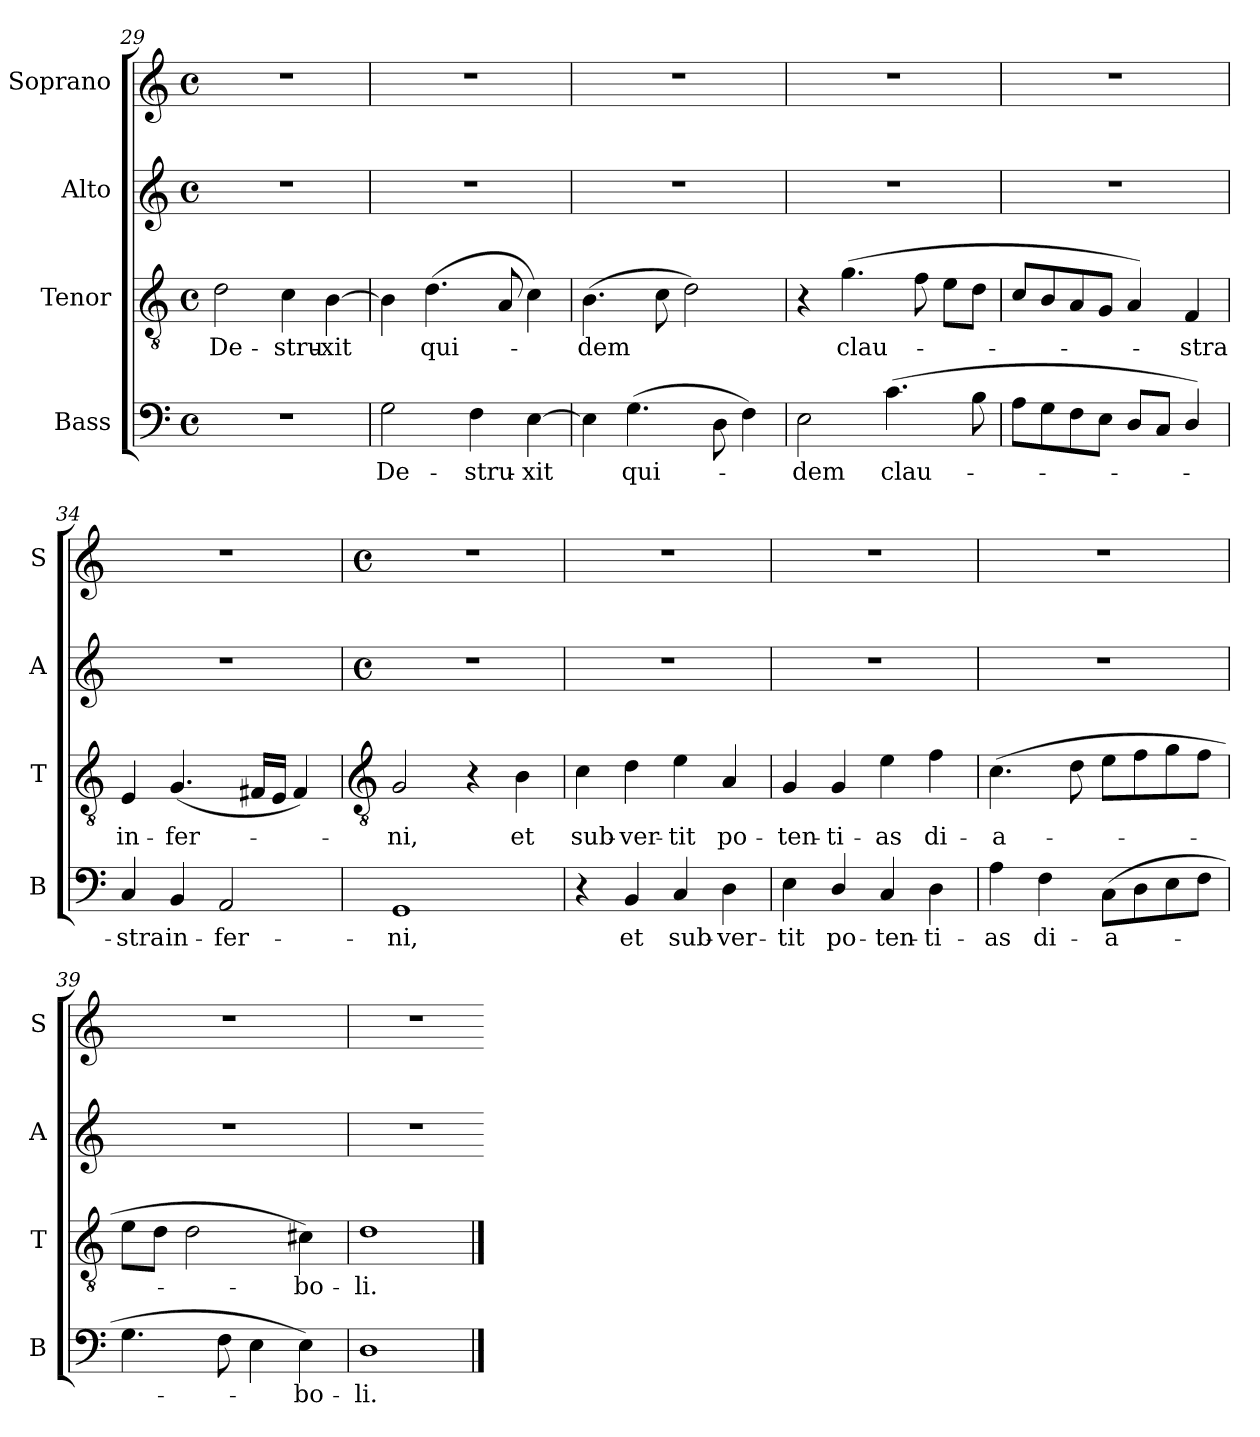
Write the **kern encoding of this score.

**kern	**text	**kern	**text	**kern	**kern
*part4	*part4	*part3	*part3	*part2	*part1
*staff4	*staff4	*staff3	*staff3	*staff2	*staff1
*I"Bass	*	*I"Tenor	*	*I"Alto	*I"Soprano
*I'B	*	*I'T	*	*I'A	*I'S
!!LO:LB:g=z
*clefF4	*	*clefGv2	*	*clefG2	*clefG2
*k[]	*	*k[]	*	*k[]	*k[]
*C:	*	*C:	*	*C:	*C:
*M4/4	*	*M4/4	*	*M4/4	*M4/4
*met(c)	*	*met(c)	*	*met(c)	*met(c)
=29	=29	=29	=29	=29	=29
!	!	!	!LO:LY:b	!	!
1r	.	2d	De-	1r	1r
!	!	!	!LO:LY:b	!	!
.	.	4c	-stru-	.	.
!	!	!	!LO:LY:b	!	!
.	.	[4B	-xit	.	.
=30	=30	=30	=30	=30	=30
!	!LO:LY:b	!	!	!	!
2G	De-	4B]	.	1r	1r
!	!	!	!LO:LY:b	!	!
.	.	(>4.d	qui-	.	.
!	!LO:LY:b	!	!	!	!
4F	-stru-	.	.	.	.
.	.	8A	.	.	.
!	!LO:LY:b	!	!	!	!
[4E	-xit	4c)	.	.	.
=31	=31	=31	=31	=31	=31
!	!	!	!LO:LY:b	!	!
4E]	.	(>4.B	dem	1r	1r
!	!LO:LY:b	!	!	!	!
(>4.G	qui-	.	.	.	.
.	.	8c	.	.	.
.	.	2d)	.	.	.
8D	.	.	.	.	.
4F)	.	.	.	.	.
=32	=32	=32	=32	=32	=32
!	!LO:LY:b	!	!	!	!
2E	dem	4r	.	1r	1r
!	!	!	!LO:LY:b	!	!
.	.	(<4.g	clau-	.	.
!	!LO:LY:b	!	!	!	!
(<4.c	clau-	.	.	.	.
.	.	8f	.	.	.
.	.	8eL	.	.	.
8B	.	8dJ	.	.	.
=33	=33	=33	=33	=33	=33
8AL	.	8cL	.	1r	1r
8G	.	8B	.	.	.
8F	.	8A	.	.	.
8EJ	.	8GJ	.	.	.
8DL	.	4A)	.	.	.
8CJ	.	.	.	.	.
!	!	!	!LO:LY:b	!	!
4D/)	.	4F	stra	.	.
=34	=34	=34	=34	=34	=34
!	!LO:LY:b	!	!LO:LY:b	!	!
4C	stra	4E	in-	1r	1r
!	!LO:LY:b	!	!LO:LY:b	!	!
4BB	in-	(<4.G	-fer-	.	.
!	!LO:LY:b	!	!	!	!
2AA	-fer-	.	.	.	.
.	.	16F#XLL	.	.	.
.	.	16EJJ	.	.	.
.	.	4F#)	.	.	.
!!LO:LB:g=z
=35	=35	=35	=35	=35	=35
*	*	*clefGv2	*	*	*
*	*	*	*	*M4/4	*M4/4
*	*	*	*	*met(c)	*met(c)
!	!LO:LY:b	!	!LO:LY:b	!	!
1GG	-ni,	2G	ni,	1r	1r
.	.	4r	.	.	.
!	!	!	!LO:LY:b	!	!
.	.	4B	et	.	.
=36	=36	=36	=36	=36	=36
!	!	!	!LO:LY:b	!	!
4r	.	4c	sub-	1r	1r
!	!LO:LY:b	!	!LO:LY:b	!	!
4BB	et	4d	-ver-	.	.
!	!LO:LY:b	!	!LO:LY:b	!	!
4C	sub-	4e	-tit	.	.
!	!LO:LY:b	!	!LO:LY:b	!	!
4D	-ver-	4A	po-	.	.
=37	=37	=37	=37	=37	=37
!	!LO:LY:b	!	!LO:LY:b	!	!
4E	-tit	4G	-ten-	1r	1r
!	!LO:LY:b	!	!LO:LY:b	!	!
4D/	po-	4G	-ti-	.	.
!	!LO:LY:b	!	!LO:LY:b	!	!
4C	-ten-	4e	-as	.	.
!	!LO:LY:b	!	!LO:LY:b	!	!
4D	-ti-	4f	di-	.	.
=38	=38	=38	=38	=38	=38
!	!LO:LY:b	!	!LO:LY:b	!	!
4A	-as	(>4.c	-a-	1r	1r
!	!LO:LY:b	!	!	!	!
4F	di-	.	.	.	.
.	.	8d	.	.	.
!	!LO:LY:b	!	!	!	!
(>8CL	-a-	8eL	.	.	.
8D	.	8f	.	.	.
8E	.	8g	.	.	.
8FJ	.	8fJ	.	.	.
=39	=39	=39	=39	=39	=39
4.G	.	8eL	.	1r	1r
.	.	8dJ	.	.	.
.	.	2d	.	.	.
8F	.	.	.	.	.
4E	.	.	.	.	.
!	!LO:LY:b	!	!LO:LY:b	!	!
4E)	bo-	4c#X)	bo-	.	.
=40	=40	=40	=40	=40	=40
!	!LO:LY:b	!	!LO:LY:b	!	!
1D	-li.	1d	-li.	1r	1r
==	=	==	=	=	=
*-	*-	*-	*-	*-	*-
